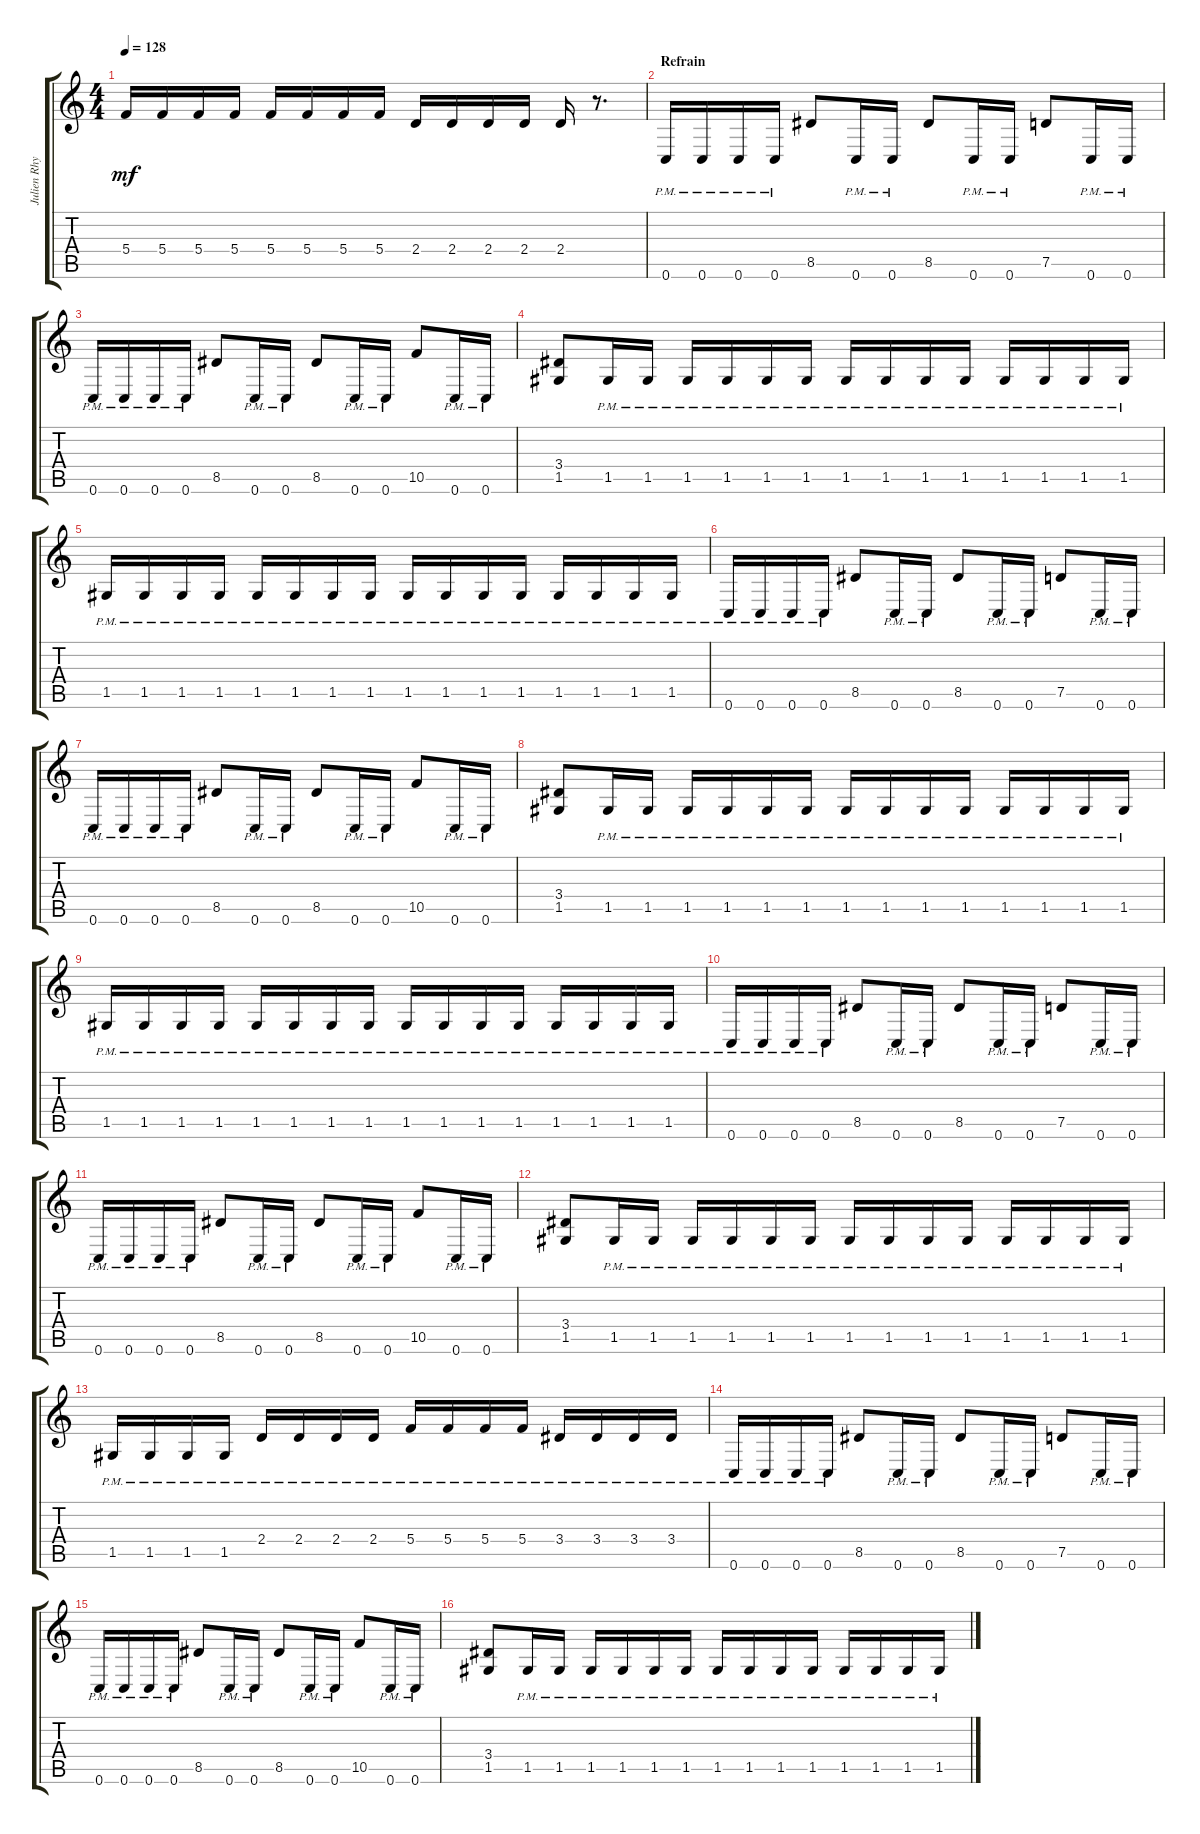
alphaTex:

\track ("Julien Rhythm" "Julien Rhy") {instrument distortionguitar}
\staff {score tabs}
\tuning (D4 A3 F3 C3 G2 C2) {hide}
\ts (4 4)
\tempo 128
\clef g2
\ks c
5.4.16{dy mf} 5.4.16 5.4.16 5.4.16 5.4.16 5.4.16 5.4.16 5.4.16 2.4.16 2.4.16 2.4.16 2.4.16 2.4.16 r.8{d} |
\section ("" "Refrain")
0.6{pm}.16 0.6{pm}.16 0.6{pm}.16 0.6{pm}.16 8.5.8 0.6{pm}.16 0.6{pm}.16 8.5.8 0.6{pm}.16 0.6{pm}.16 7.5.8 0.6{pm}.16 0.6{pm}.16 |
0.6{pm}.16 0.6{pm}.16 0.6{pm}.16 0.6{pm}.16 8.5.8 0.6{pm}.16 0.6{pm}.16 8.5.8 0.6{pm}.16 0.6{pm}.16 10.5.8 0.6{pm}.16 0.6{pm}.16 |
(3.4 1.5).8 1.5{pm}.16 1.5{pm}.16 1.5{pm}.16 1.5{pm}.16 1.5{pm}.16 1.5{pm}.16 1.5{pm}.16 1.5{pm}.16 1.5{pm}.16 1.5{pm}.16 1.5{pm}.16 1.5{pm}.16 1.5{pm}.16 1.5{pm}.16 |
1.5{pm}.16 1.5{pm}.16 1.5{pm}.16 1.5{pm}.16 1.5{pm}.16 1.5{pm}.16 1.5{pm}.16 1.5{pm}.16 1.5{pm}.16 1.5{pm}.16 1.5{pm}.16 1.5{pm}.16 1.5{pm}.16 1.5{pm}.16 1.5{pm}.16 1.5{pm}.16 |
0.6{pm}.16 0.6{pm}.16 0.6{pm}.16 0.6{pm}.16 8.5.8 0.6{pm}.16 0.6{pm}.16 8.5.8 0.6{pm}.16 0.6{pm}.16 7.5.8 0.6{pm}.16 0.6{pm}.16 |
0.6{pm}.16 0.6{pm}.16 0.6{pm}.16 0.6{pm}.16 8.5.8 0.6{pm}.16 0.6{pm}.16 8.5.8 0.6{pm}.16 0.6{pm}.16 10.5.8 0.6{pm}.16 0.6{pm}.16 |
(3.4 1.5).8 1.5{pm}.16 1.5{pm}.16 1.5{pm}.16 1.5{pm}.16 1.5{pm}.16 1.5{pm}.16 1.5{pm}.16 1.5{pm}.16 1.5{pm}.16 1.5{pm}.16 1.5{pm}.16 1.5{pm}.16 1.5{pm}.16 1.5{pm}.16 |
1.5{pm}.16 1.5{pm}.16 1.5{pm}.16 1.5{pm}.16 1.5{pm}.16 1.5{pm}.16 1.5{pm}.16 1.5{pm}.16 1.5{pm}.16 1.5{pm}.16 1.5{pm}.16 1.5{pm}.16 1.5{pm}.16 1.5{pm}.16 1.5{pm}.16 1.5{pm}.16 |
0.6{pm}.16 0.6{pm}.16 0.6{pm}.16 0.6{pm}.16 8.5.8 0.6{pm}.16 0.6{pm}.16 8.5.8 0.6{pm}.16 0.6{pm}.16 7.5.8 0.6{pm}.16 0.6{pm}.16 |
0.6{pm}.16 0.6{pm}.16 0.6{pm}.16 0.6{pm}.16 8.5.8 0.6{pm}.16 0.6{pm}.16 8.5.8 0.6{pm}.16 0.6{pm}.16 10.5.8 0.6{pm}.16 0.6{pm}.16 |
(3.4 1.5).8 1.5{pm}.16 1.5{pm}.16 1.5{pm}.16 1.5{pm}.16 1.5{pm}.16 1.5{pm}.16 1.5{pm}.16 1.5{pm}.16 1.5{pm}.16 1.5{pm}.16 1.5{pm}.16 1.5{pm}.16 1.5{pm}.16 1.5{pm}.16 |
1.5{pm}.16 1.5{pm}.16 1.5{pm}.16 1.5{pm}.16 2.4{pm}.16 2.4{pm}.16 2.4{pm}.16 2.4{pm}.16 5.4{pm}.16 5.4{pm}.16 5.4{pm}.16 5.4{pm}.16 3.4{pm}.16 3.4{pm}.16 3.4{pm}.16 3.4{pm}.16 |
0.6{pm}.16 0.6{pm}.16 0.6{pm}.16 0.6{pm}.16 8.5.8 0.6{pm}.16 0.6{pm}.16 8.5.8 0.6{pm}.16 0.6{pm}.16 7.5.8 0.6{pm}.16 0.6{pm}.16 |
0.6{pm}.16 0.6{pm}.16 0.6{pm}.16 0.6{pm}.16 8.5.8 0.6{pm}.16 0.6{pm}.16 8.5.8 0.6{pm}.16 0.6{pm}.16 10.5.8 0.6{pm}.16 0.6{pm}.16 |
(3.4 1.5).8 1.5{pm}.16 1.5{pm}.16 1.5{pm}.16 1.5{pm}.16 1.5{pm}.16 1.5{pm}.16 1.5{pm}.16 1.5{pm}.16 1.5{pm}.16 1.5{pm}.16 1.5{pm}.16 1.5{pm}.16 1.5{pm}.16 1.5{pm}.16
